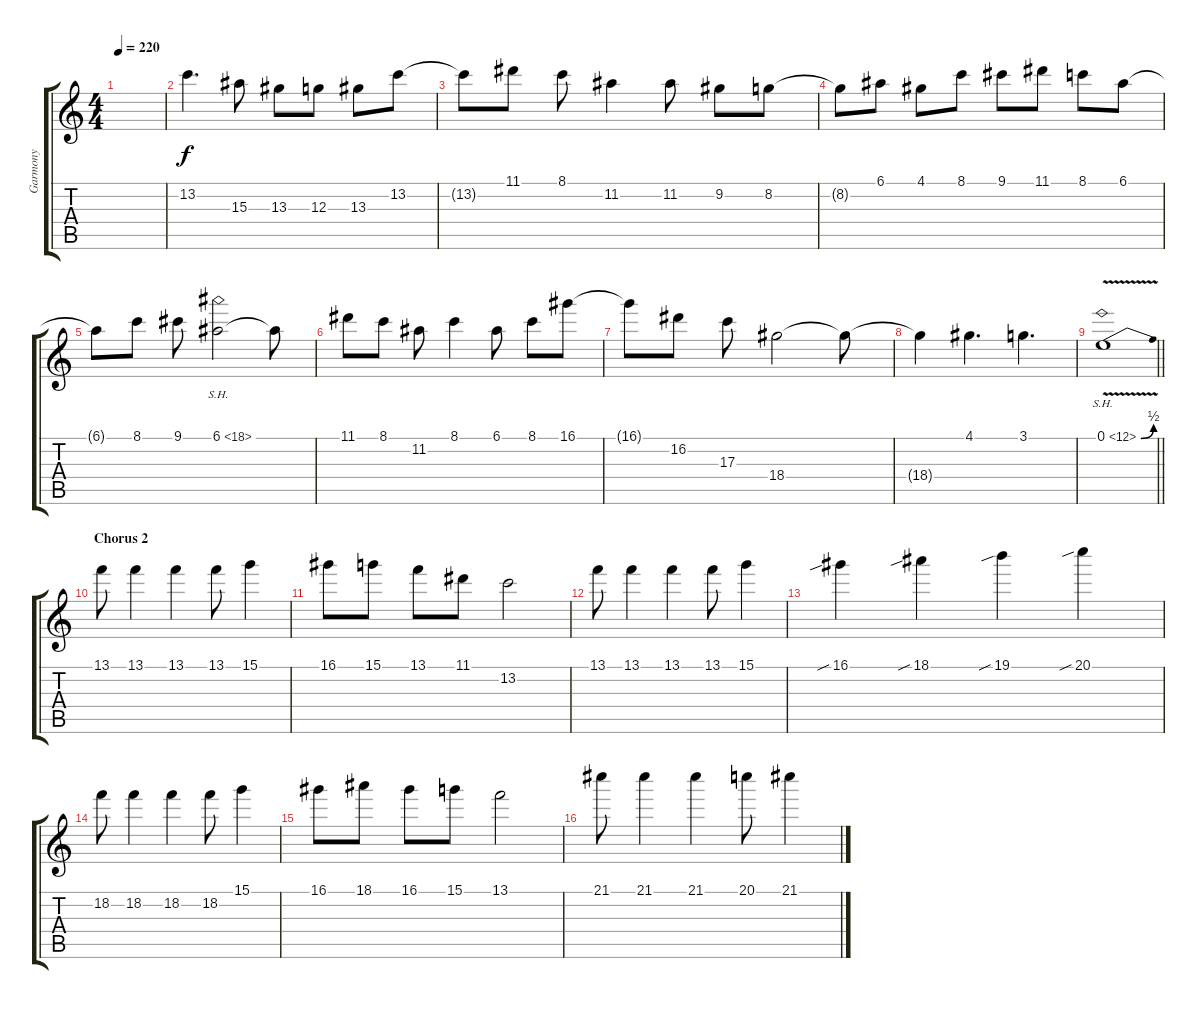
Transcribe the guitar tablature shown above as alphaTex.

\track ("Garmony" "Garmony") {instrument distortionguitar}
\staff {score tabs}
\tuning (E4 B3 G3 D3 A2 E2) {hide}
\ts (4 4)
\tempo 220
\clef g2
\ks c
|
13.2.4{d} 15.3.8 13.3.8 12.3.8 13.3.8 13.2.8 |
13.2{t}.8 11.1.8 8.1.8 11.2.4 11.2.8 9.2.8 8.2.8 |
8.2{t}.8 6.1.8 4.1.8 8.1.8 9.1.8 11.1.8 8.1.8 6.1.8 |
6.1{t}.8 8.1.8 9.1.8 6.1{sh 12}.2 6.1{t}.8 |
11.1.8 8.1.8 11.2.8 8.1.4 6.1.8 8.1.8 16.1.8 |
16.1{t}.8 16.2.8 17.3.8 18.4.2 18.4{t}.8 |
18.4{t}.4 4.1.4{d} 3.1.4{d} |
\barLineRight lightlight
0.1{be (bend 0 0 60 2) sh 12 v}.1 |
\section ("" "Chorus 2")
13.1.8 13.1.4 13.1.4 13.1.8 15.1.4 |
16.1.8 15.1.8 13.1.8 11.1.8 13.2.2 |
13.1.8 13.1.4 13.1.4 13.1.8 15.1.4 |
16.1{sib}.4 18.1{sib}.4 19.1{sib}.4 20.1{sib}.4 |
18.2.8 18.2.4 18.2.4 18.2.8 15.1.4 |
16.1.8 18.1.8 16.1.8 15.1.8 13.1.2 |
21.1.8 21.1.4 21.1.4 20.1.8 21.1.4
